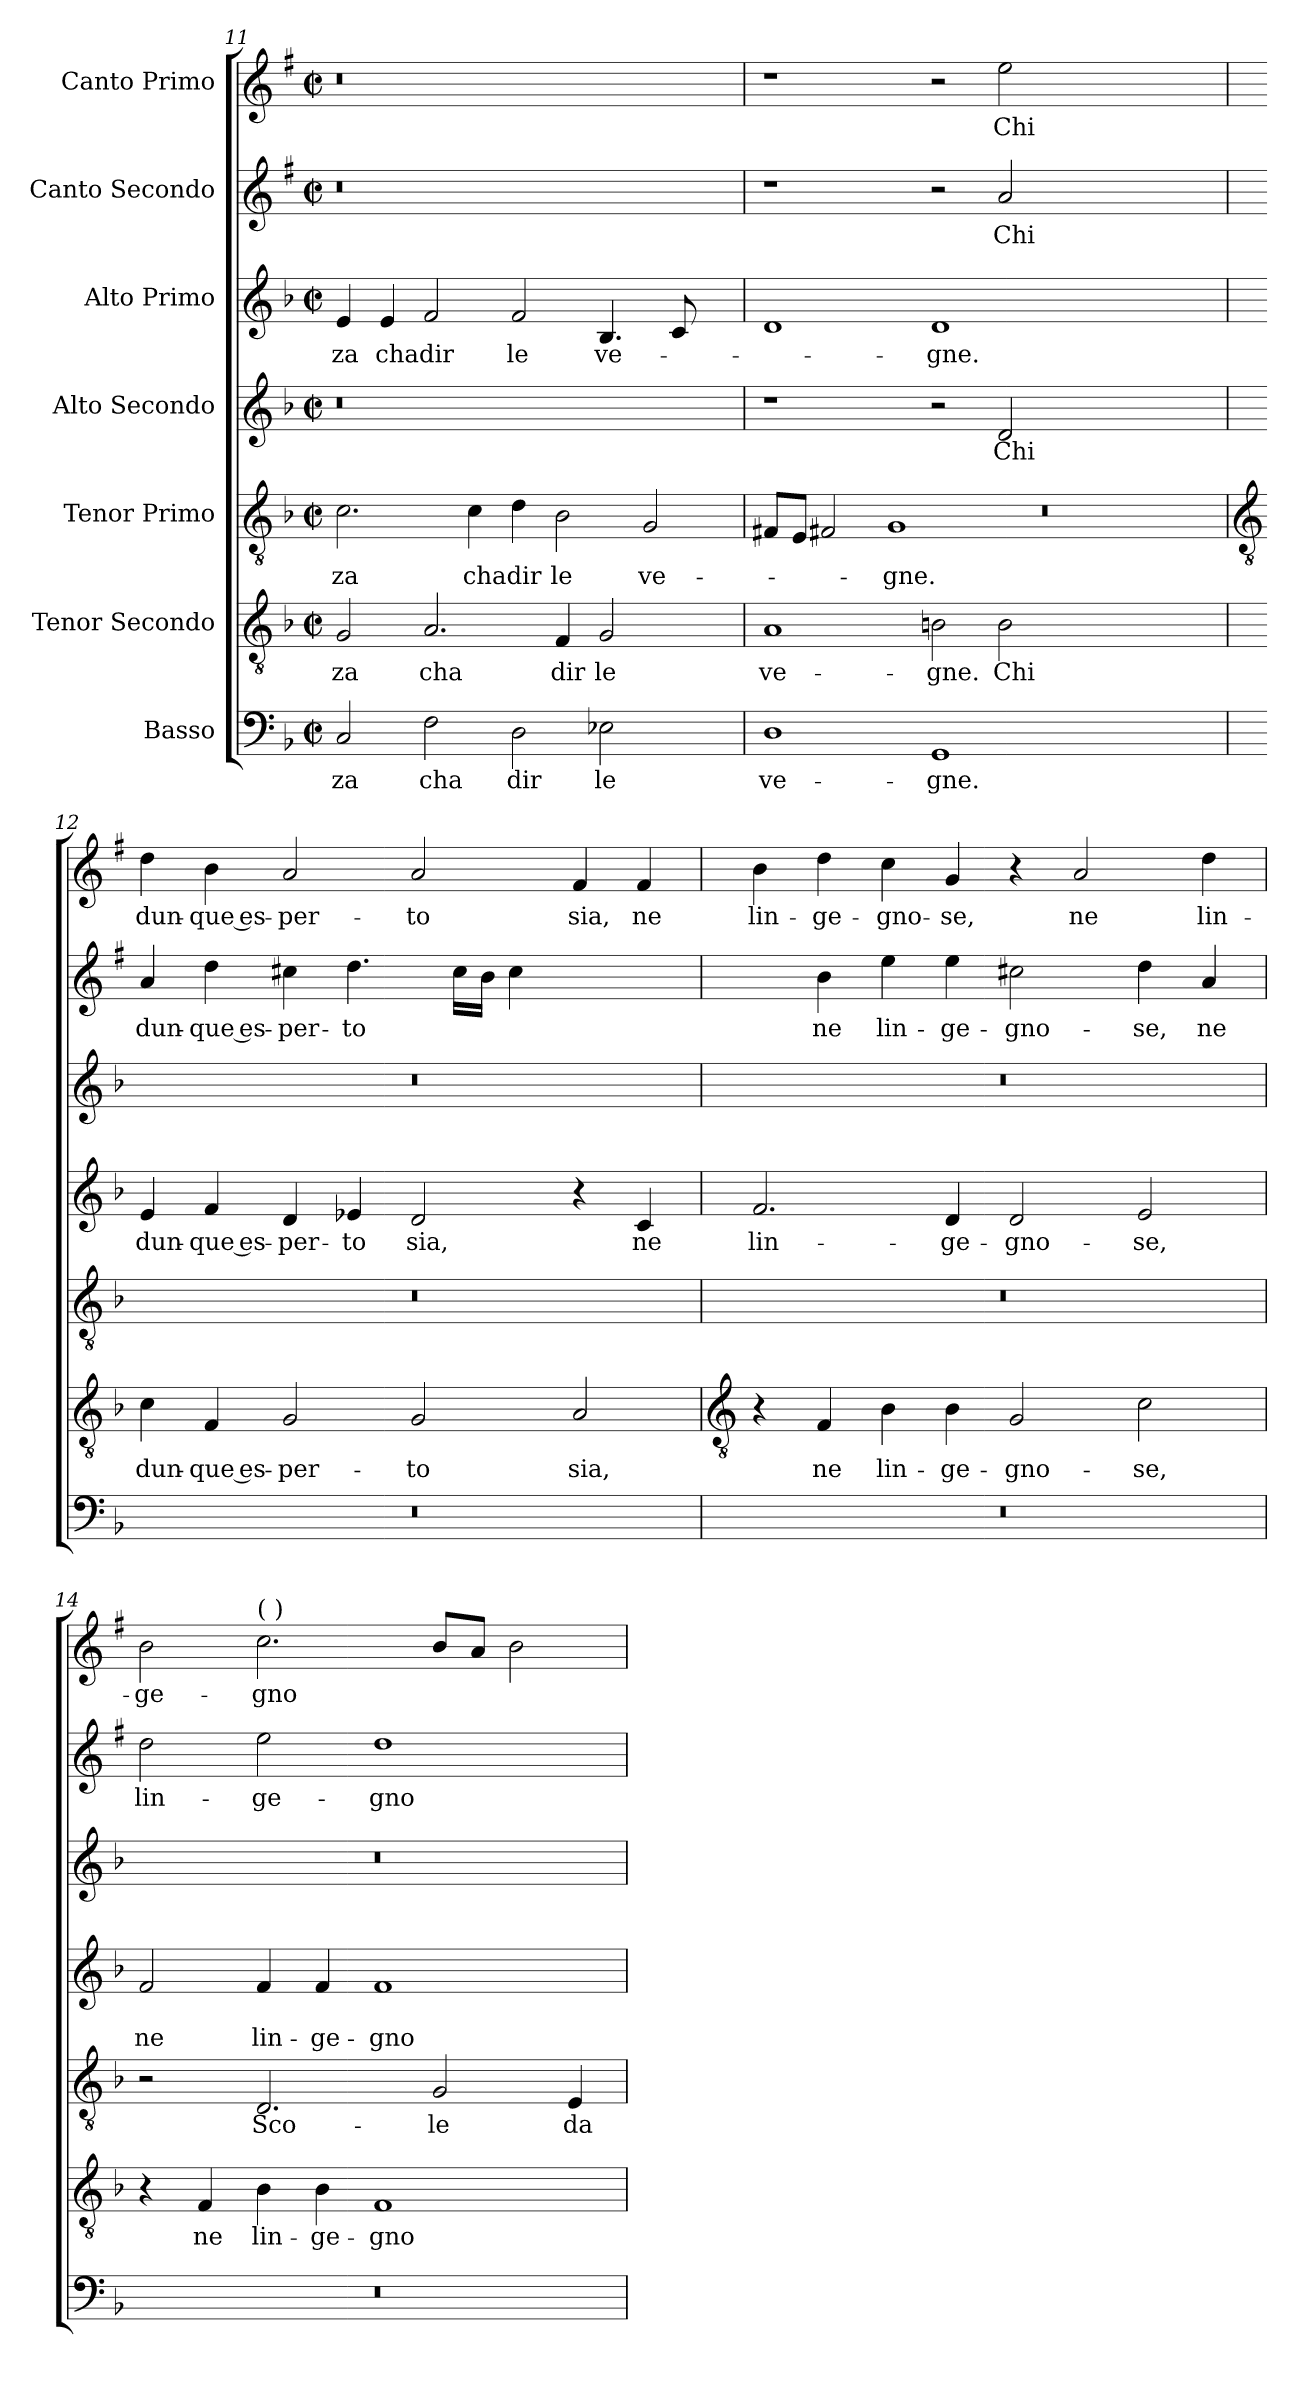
**kern	**text	**kern	**text	**kern	**text	**kern	**text	**text	**kern	**text	**kern	**text	**kern	**text
*part7	*part7	*part6	*part6	*part5	*part5	*part4	*part4	*part4	*part3	*part3	*part2	*part2	*part1	*part1
*staff7	*staff7	*staff6	*staff6	*staff5	*staff5	*staff4	*staff4	*staff4	*staff3	*staff3	*staff2	*staff2	*staff1	*staff1
*I"Basso	*	*I"Tenor Secondo	*	*I"Tenor Primo	*	*I"Alto Secondo	*	*	*I"Alto Primo	*	*I"Canto Secondo	*	*I"Canto Primo	*
*clefF4	*	*clefGv2	*	*clefGv2	*	*clefG2	*	*	*clefG2	*	*clefG2	*	*clefG2	*
*	*	*	*	*	*	*	*	*	*	*	*ITrd1c2	*	*ITrd1c2	*
*k[b-]	*	*k[b-]	*	*k[b-]	*	*k[b-]	*	*	*k[b-]	*	*k[b-]	*	*k[b-]	*
*F:	*	*F:	*	*F:	*	*F:	*	*	*F:	*	*F:	*	*F:	*
*M4/2	*	*M4/2	*	*M4/2	*	*M4/2	*	*	*M4/2	*	*M4/2	*	*M4/2	*
*met(c|)	*	*met(c|)	*	*met(c|)	*	*met(c|)	*	*	*met(c|)	*	*met(c|)	*	*met(c|)	*
=11	=11	=11	=11	=11	=11	=11	=11	=11	=11	=11	=11	=11	=11	=11
!	!LO:LY:b	!	!LO:LY:b	!	!LO:LY:b	!	!	!	!	!LO:LY:b	!	!	!	!
2C	-za	2G	-za	2.c	-za	0r	.	.	4e	-za	0r	.	0r	.
!	!	!	!	!	!	!	!	!	!	!LO:LY:b	!	!	!	!
.	.	.	.	.	.	.	.	.	4e	cha	.	.	.	.
!	!LO:LY:b	!	!LO:LY:b	!	!	!	!	!	!	!LO:LY:b	!	!	!	!
2F	cha	2.A	cha	.	.	.	.	.	2f	dir	.	.	.	.
!	!	!	!	!	!LO:LY:b	!	!	!	!	!	!	!	!	!
.	.	.	.	4c	cha	.	.	.	.	.	.	.	.	.
!	!LO:LY:b	!	!	!	!LO:LY:b	!	!	!	!	!LO:LY:b	!	!	!	!
2D	dir	.	.	4d	dir	.	.	.	2f	le	.	.	.	.
!	!	!	!LO:LY:b	!	!LO:LY:b	!	!	!	!	!	!	!	!	!
.	.	4F	dir	2B-	le	.	.	.	.	.	.	.	.	.
!	!LO:LY:b	!	!LO:LY:b	!	!	!	!	!	!	!LO:LY:b	!	!	!	!
2E-X	le	2G	le	.	.	.	.	.	4.B-	ve-	.	.	.	.
!	!	!	!	!	!LO:LY:b	!	!	!	!	!	!	!	!	!
.	.	.	.	2G	ve-	.	.	.	.	.	.	.	.	.
.	.	.	.	.	.	.	.	.	8c	.	.	.	.	.
4ryy	.	4ryy	.	.	.	4ryy	.	.	4ryy	.	4ryy	.	4ryy	.
=11A	=11A	=11A	=11A	=11A	=11A	=11A	=11A	=11A	=11A	=11A	=11A	=11A	=11A	=11A
!	!LO:LY:b	!	!LO:LY:b	!	!	!	!	!	!	!	!	!	!	!
1D	ve-	1A	ve-	8F#XL	.	1r	.	.	1d	.	1r	.	1r	.
.	.	.	.	8EJ	.	.	.	.	.	.	.	.	.	.
.	.	.	.	2F#X	.	.	.	.	.	.	.	.	.	.
!	!	!	!	!	!LO:LY:b	!	!	!	!	!	!	!	!	!
.	.	.	.	1G	-gne.	.	.	.	.	.	.	.	.	.
!	!LO:LY:b	!	!LO:LY:b	!	!	!	!	!	!	!LO:LY:b	!	!	!	!
1GG	-gne.	2Bn	-gne.	.	.	2r	.	.	1d	-gne.	2r	.	2r	.
!	!	!	!LO:LY:b	!	!	!	!LO:LY:b	!	!	!	!	!LO:LY:b	!	!LO:LY:b
.	.	2B	Chi	.	.	2d	Chi	.	.	.	2g	Chi	2dd	Chi
.	.	.	.	0r	.	.	.	.	.	.	.	.	.	.
1..ryy	.	1..ryy	.	.	.	1..ryy	.	.	1..ryy	.	1..ryy	.	1..ryy	.
!!LO:LB:g=z
=12A	=12A	=12A	=12A	=12A	=12A	=12A	=12A	=12A	=12A	=12A	=12A	=12A	=12A	=12A
*	*	*	*	*clefGv2	*	*	*	*	*	*	*	*	*	*
!	!	!	!LO:LY:b	!	!	!	!LO:LY:b	!	!	!	!	!LO:LY:b	!	!LO:LY:b
0r	.	4c	dun-	0r	.	4e	dun-	.	0r	.	4g	dun-	4cc	dun-
!	!	!	!LO:LY:b	!	!	!	!LO:LY:b	!	!	!	!	!LO:LY:b	!	!LO:LY:b
.	.	4F	-que es-	.	.	4f	-que es-	.	.	.	4cc	-que es-	4a	-que es-
!	!	!	!LO:LY:b	!	!	!	!LO:LY:b	!	!	!	!	!LO:LY:b	!	!LO:LY:b
.	.	2G	-per-	.	.	4d	-per-	.	.	.	4bn	-per-	2g	-per-
!	!	!	!	!	!	!	!LO:LY:b	!	!	!	!	!LO:LY:b	!	!
.	.	.	.	.	.	4e-X	-to	.	.	.	4.cc	-to	.	.
!	!	!	!LO:LY:b	!	!	!	!LO:LY:b	!	!	!	!	!	!	!LO:LY:b
.	.	2G	-to	.	.	2d	sia,	.	.	.	.	.	2g	-to
.	.	.	.	.	.	.	.	.	.	.	16bLL	.	.	.
.	.	.	.	.	.	.	.	.	.	.	16aJJ	.	.	.
.	.	.	.	.	.	.	.	.	.	.	4b	.	.	.
!	!	!	!LO:LY:b	!	!	!	!	!	!	!	!	!LO:LY:b	!	!LO:LY:b
.	.	2A	sia,	.	.	4r	.	.	.	.	[2ccyy	sia,___	4e	sia,
!	!	!	!	!	!	!	!LO:LY:b	!	!	!	!	!	!	!LO:LY:b
.	.	.	.	.	.	4c	ne	.	.	.	.	.	4e	ne
!!LO:LB:g=z
=13	=13	=13	=13	=13	=13	=13	=13	=13	=13	=13	=13	=13	=13	=13
*	*	*clefGv2	*	*	*	*	*	*	*	*	*	*	*	*
!	!	!	!	!	!	!	!LO:LY:b	!	!	!	!	!LO:LY:b	!	!LO:LY:b
0r	.	4r	.	0r	.	2.f	lin-	.	0r	.	4ccyy]	__	4a	lin-
!	!	!	!LO:LY:b	!	!	!	!	!	!	!	!	!LO:LY:b	!	!LO:LY:b
.	.	4F	ne	.	.	.	.	.	.	.	4a	ne	4cc	-ge-
!	!	!	!LO:LY:b	!	!	!	!	!	!	!	!	!LO:LY:b	!	!LO:LY:b
.	.	4B-	lin-	.	.	.	.	.	.	.	4dd	lin-	4b-	-gno-
!	!	!	!LO:LY:b	!	!	!	!LO:LY:b	!	!	!	!	!LO:LY:b	!	!LO:LY:b
.	.	4B-	-ge-	.	.	4d	-ge-	.	.	.	4dd	-ge-	4f	-se,
!	!	!	!LO:LY:b	!	!	!	!LO:LY:b	!	!	!	!	!LO:LY:b	!	!
.	.	2G	-gno-	.	.	2d	-gno-	.	.	.	2bn	-gno-	4r	.
!	!	!	!	!	!	!	!	!	!	!	!	!	!	!LO:LY:b
.	.	.	.	.	.	.	.	.	.	.	.	.	2g	ne
!	!	!	!LO:LY:b	!	!	!	!LO:LY:b	!	!	!	!	!LO:LY:b	!	!
.	.	2c	-se,	.	.	2e	-se,	.	.	.	4cc	-se,	.	.
!	!	!	!	!	!	!	!	!	!	!	!	!LO:LY:b	!	!LO:LY:b
.	.	.	.	.	.	.	.	.	.	.	4g	ne	4cc	lin-
=14	=14	=14	=14	=14	=14	=14	=14	=14	=14	=14	=14	=14	=14	=14
!	!	!	!	!	!	!	!	!LO:LY:b	!	!	!	!LO:LY:b	!	!LO:LY:b
0r	.	4r	.	2r	.	2f	.	ne	0r	.	2cc	lin-	2a	-ge-
!	!	!	!LO:LY:b	!	!	!	!	!	!	!	!	!	!	!
.	.	4F	ne	.	.	.	.	.	.	.	.	.	.	.
!	!	!	!	!	!	!	!	!	!	!	!	!	!LO:TX:a:t=(  )	!
!	!	!	!LO:LY:b	!	!LO:LY:b	!	!	!LO:LY:b	!	!	!	!LO:LY:b	!	!LO:LY:b
.	.	4B-	lin-	2.D	Sco-	4f	.	lin-	.	.	2dd	-ge-	2.b-	-gno
!	!	!	!LO:LY:b	!	!	!	!	!LO:LY:b	!	!	!	!	!	!
.	.	4B-	-ge-	.	.	4f	.	-ge-	.	.	.	.	.	.
!	!	!	!LO:LY:b	!	!	!	!	!LO:LY:b	!	!	!	!LO:LY:b	!	!
.	.	1F	-gno-	.	.	1f	.	-gno-	.	.	1cc	-gno-	.	.
!	!	!	!	!	!LO:LY:b	!	!	!	!	!	!	!	!	!
.	.	.	.	2G	-le	.	.	.	.	.	.	.	8aL	.
.	.	.	.	.	.	.	.	.	.	.	.	.	8gJ	.
.	.	.	.	.	.	.	.	.	.	.	.	.	2a	.
!	!	!	!	!	!LO:LY:b	!	!	!	!	!	!	!	!	!
.	.	.	.	4E	da-	.	.	.	.	.	.	.	.	.
=	=	=	=	=	=	=	=	=	=	=	=	=	=	=
*-	*-	*-	*-	*-	*-	*-	*-	*-	*-	*-	*-	*-	*-	*-
